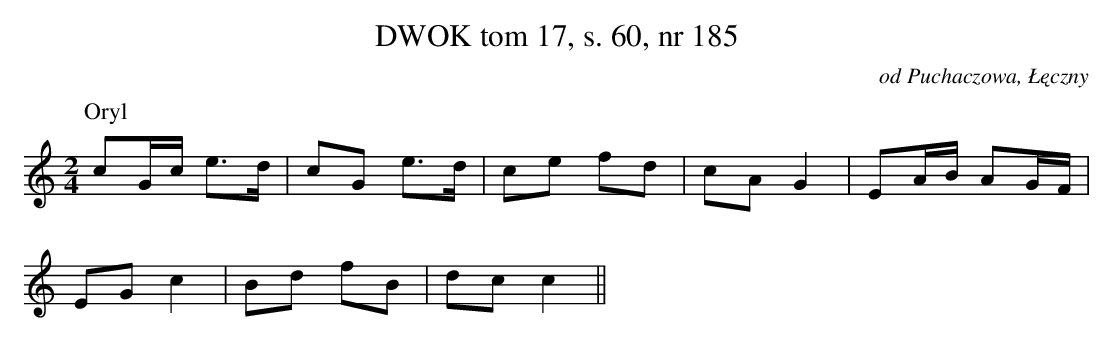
X:1
T:DWOK tom 17, s. 60, nr 185
O:od Puchaczowa, Łęczny
L:1/16
M:2/4
K:C
P:Oryl
c2Gc e3d|c2G2 e3d|c2e2 f2d2| c2A2 G4| E2AB A2GF|
E2G2 c4| B2d2 f2B2| d2c2 c4||
